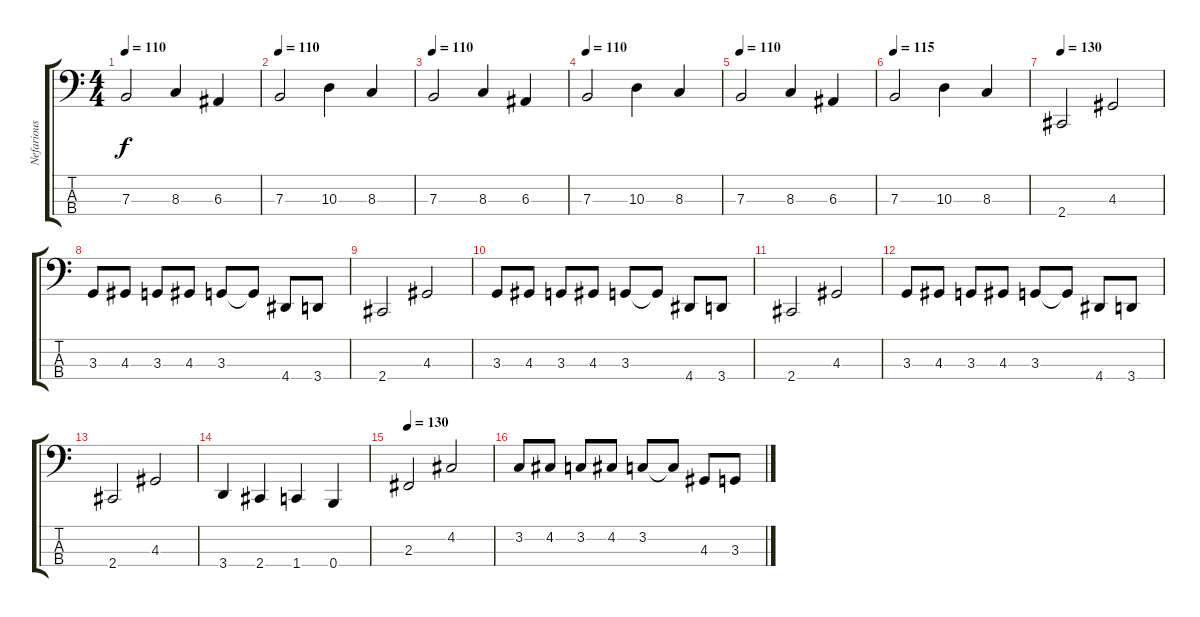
\track ("Nefarious" "Nefarious") {instrument electricbasspick}
\staff {score tabs}
\tuning (D2 A1 E1 B0) {hide}
\ts (4 4)
\tempo 110
\clef f4
\ks c
7.3.2{dy f} 8.3.4 6.3.4 |
\tempo 110
7.3.2 10.3.4 8.3.4 |
\tempo 110
7.3.2 8.3.4 6.3.4 |
\tempo 110
7.3.2 10.3.4 8.3.4 |
\tempo 110
7.3.2 8.3.4 6.3.4 |
\tempo 115
7.3.2 10.3.4 8.3.4 |
\tempo 130
2.4.2 4.3.2 |
3.3.8 4.3.8 3.3.8 4.3.8 3.3.8 3.3{t}.8 4.4.8 3.4.8 |
2.4.2 4.3.2 |
3.3.8 4.3.8 3.3.8 4.3.8 3.3.8 3.3{t}.8 4.4.8 3.4.8 |
2.4.2 4.3.2 |
3.3.8 4.3.8 3.3.8 4.3.8 3.3.8 3.3{t}.8 4.4.8 3.4.8 |
2.4.2 4.3.2 |
3.4.4 2.4.4 1.4.4 0.4.4 |
\tempo 130
2.3.2 4.2.2 |
3.2.8 4.2.8 3.2.8 4.2.8 3.2.8 3.2{t}.8 4.3.8 3.3.8
